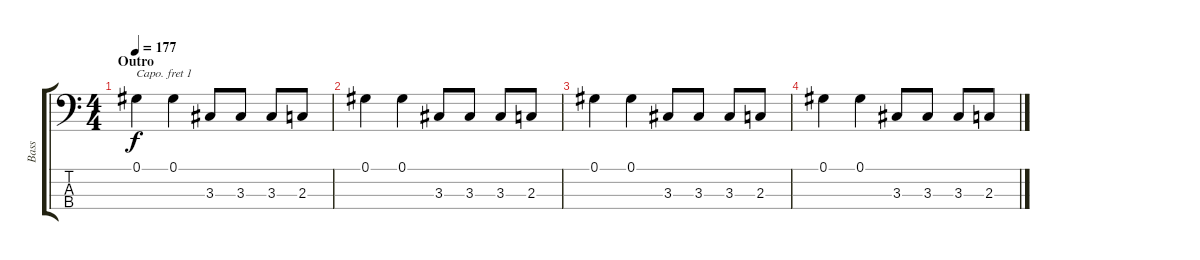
\track ("Bass" "Bass") {instrument electricbassfinger}
\staff {score tabs}
\capo 1
\tuning (G2 D2 A1 E1) {hide}
\ts (4 4)
\section ("" "Outro")
\tempo 177
\clef f4
\ks c
0.1.4{dy f} 0.1.4 3.3.8 3.3.8 3.3.8 2.3.8 |
0.1.4 0.1.4 3.3.8 3.3.8 3.3.8 2.3.8 |
0.1.4 0.1.4 3.3.8 3.3.8 3.3.8 2.3.8 |
0.1.4 0.1.4 3.3.8 3.3.8 3.3.8 2.3.8
